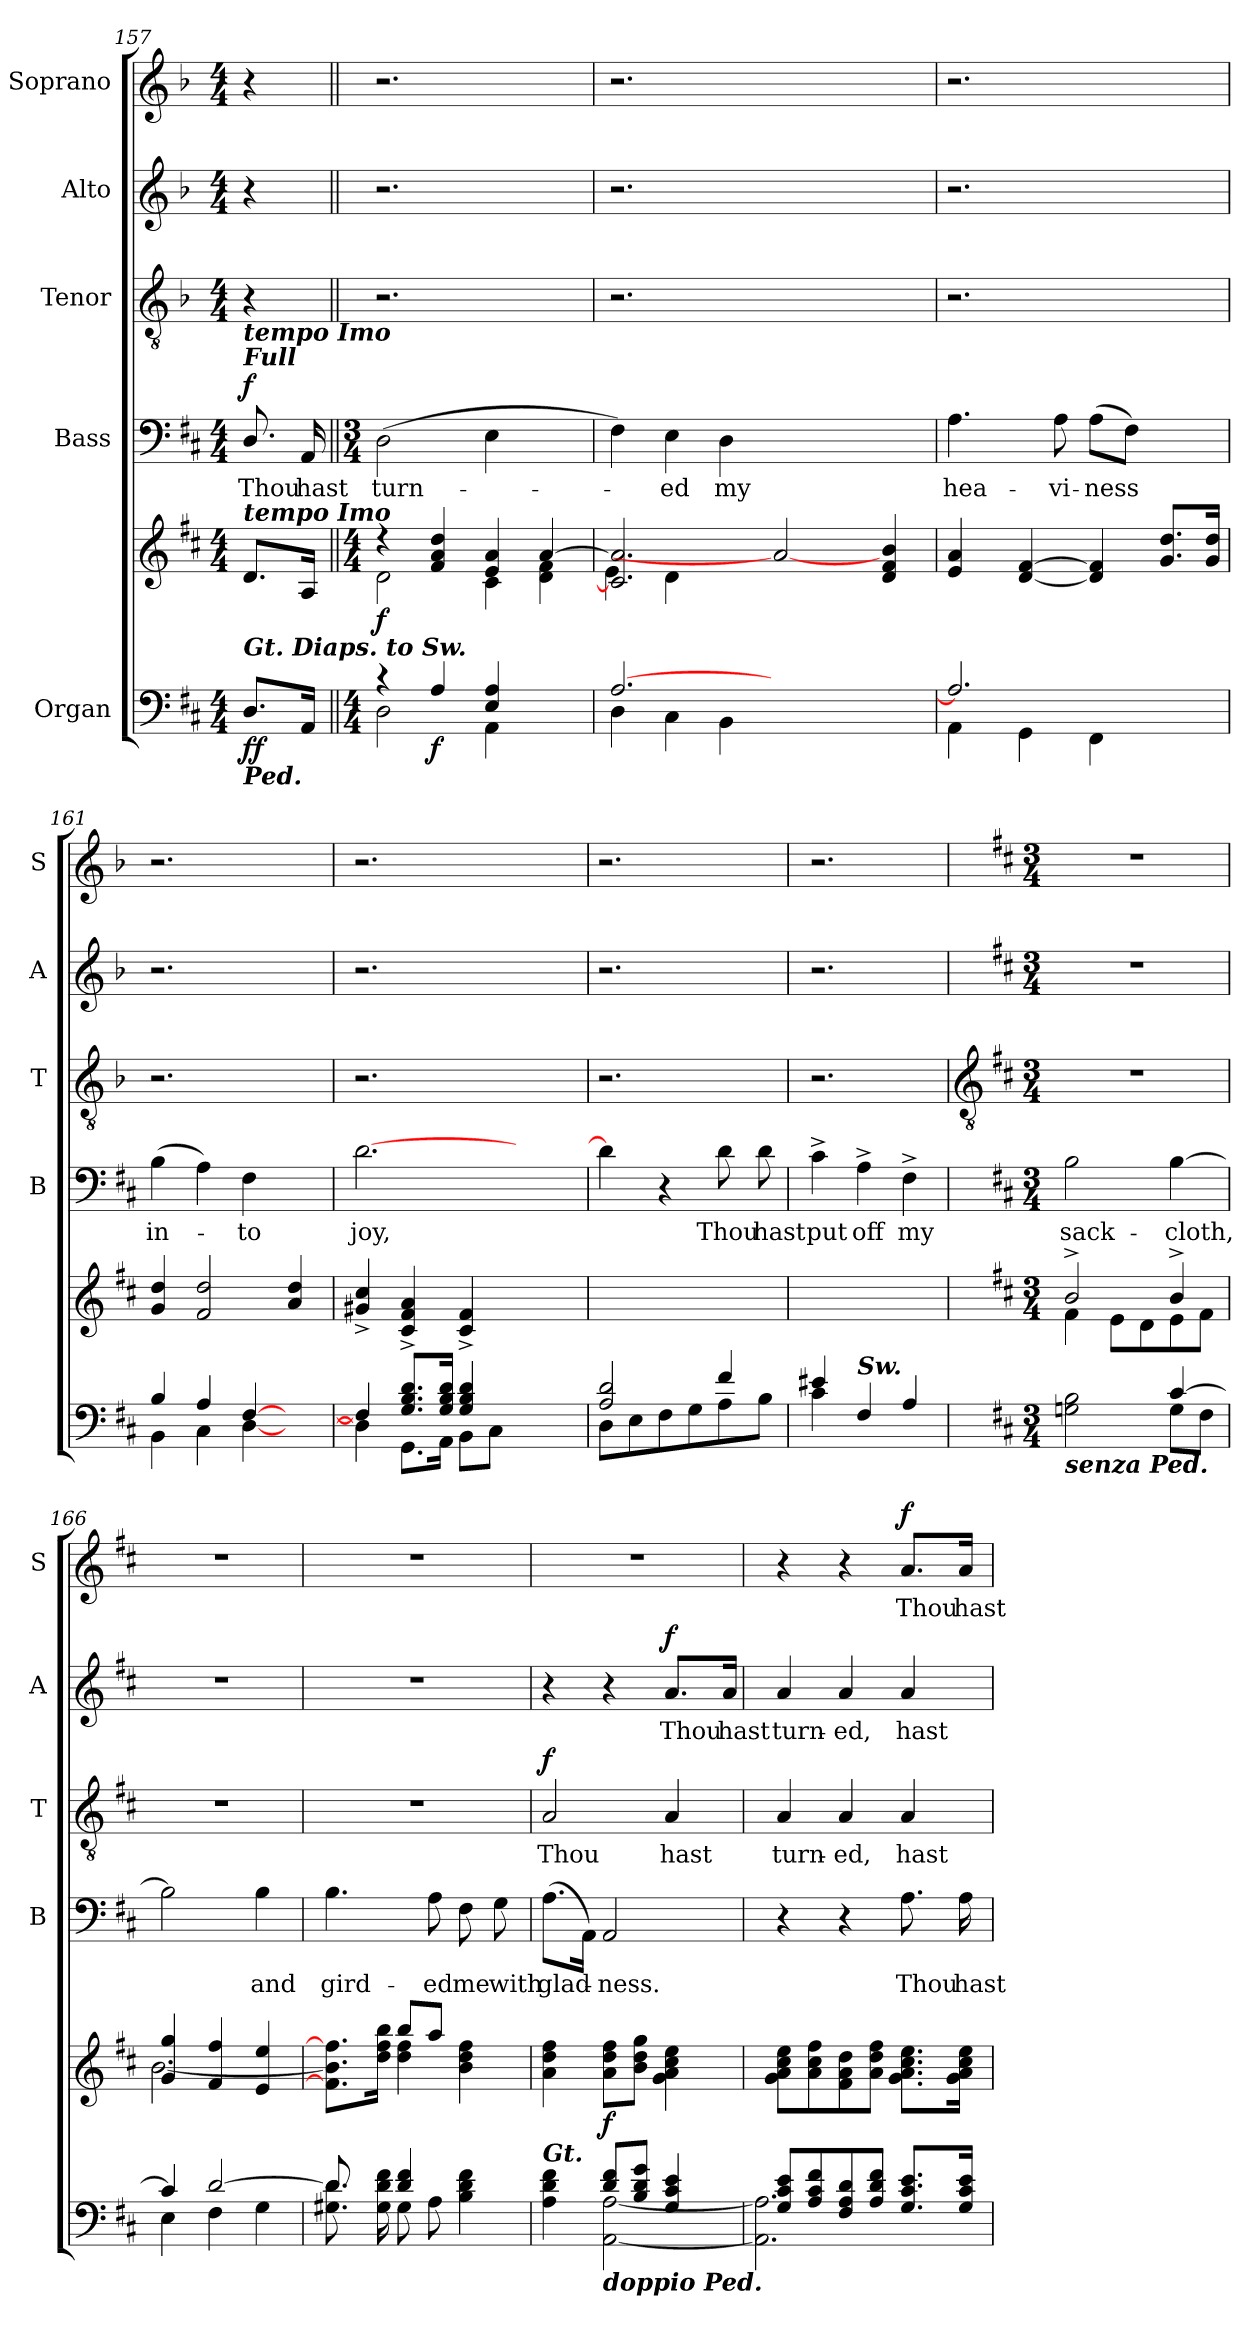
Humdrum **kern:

**kern	**kern	**dynam	**kern	**text	**dynam	**kern	**text	**dynam	**kern	**text	**dynam	**kern	**text	**dynam
*part5	*part5	*part5	*part4	*part4	*part4	*part3	*part3	*part3	*part2	*part2	*part2	*part1	*part1	*part1
*staff6	*staff5	*staff5/6	*staff4	*staff4	*staff4	*staff3	*staff3	*staff3	*staff2	*staff2	*staff2	*staff1	*staff1	*staff1
*I"Organ	*	*	*I"Bass	*	*	*I"Tenor	*	*	*I"Alto	*	*	*I"Soprano	*	*
*	*	*	*I'B	*	*	*I'T	*	*	*I'A	*	*	*I'S	*	*
!!LO:LB:g=z
*clefF4	*clefG2	*	*clefF4	*	*	*clefGv2	*	*	*clefG2	*	*	*clefG2	*	*
*k[f#c#]	*k[f#c#]	*	*k[f#c#]	*	*	*k[b-]	*	*	*k[b-]	*	*	*k[b-]	*	*
*D:	*D:	*	*D:	*	*	*F:	*	*	*F:	*	*	*F:	*	*
*M4/4	*M4/4	*	*M4/4	*	*	*M4/4	*	*	*M4/4	*	*	*M4/4	*	*
=157	=157	=157	=157	=157	=157	=157	=157	=157	=157	=157	=157	=157	=157	=157
*^	*^	*	*	*	*	*	*	*	*	*	*	*	*	*
!	!	!	!	!	!LO:TX:a:Bi:t=Full	!	!	!	!	!	!	!	!	!	!	!
!	!	!	!	!	!LO:TX:a:Bi:t=tempo Imo	!	!	!	!	!	!	!	!	!	!	!
!	!	!LO:TX:a:Bi:t=tempo Imo	!	!	!	!	!	!	!	!	!	!	!	!	!	!
!LO:TX:b:Bi:t=Ped.	!	!	!	!	!	!	!	!	!	!	!	!	!	!	!	!
!LO:TX:a:Bi:t=Gt. Diaps. to Sw.	!	!	!	!	!	!	!	!	!	!	!	!	!	!	!	!
!	!	!	!	!LO:DY:b=2	!	!LO:LY:b	!	!	!	!	!	!	!	!	!	!
!	!	!	!	!LO:DY:n=1:b	!	!	!LO:DY:b	!	!	!	!	!	!	!	!	!
4ryy	8.D/L	8.d/L	4ryy	f f	8.D/	Thou	f	4r	.	.	4r	.	.	4r	.	.
!	!	!	!	!	!	!LO:LY:b	!	!	!	!	!	!	!	!	!	!
.	16AA/J	16A/J	.	.	16AA	hast	.	.	.	.	.	.	.	.	.	.
=158||	=158||	=158||	=158||	=158||	=158||	=158||	=158||	=158||	=158||	=158||	=158||	=158||	=158||	=158||	=158||	=158||
*M4/4	*	*M4/4	*	*	*M3/4	*	*	*	*	*	*	*	*	*	*	*
!	!	!	!	!LO:DY:b	!	!LO:LY:b	!	!	!	!	!	!	!	!	!	!
4r	2D\	4r	2d\	f	(>2D	turn-	.	2.r	.	.	2.r	.	.	2.r	.	.
!	!	!	!	!LO:DY:b=2	!	!	!	!	!	!	!	!	!	!	!	!
4A/	.	4f#/ 4a/ 4dd/	.	f	.	.	.	.	.	.	.	.	.	.	.	.
4E/ 4A/	4AA\	4e/ 4a/	4c#\	.	4E	.	.	.	.	.	.	.	.	.	.	.
4ryy	4ryy	[4a/	4d\ 4f#\	.	4ryy	.	.	4ryy	.	.	4ryy	.	.	4ryy	.	.
=159	=159	=159	=159	=159	=159	=159	=159	=159	=159	=159	=159	=159	=159	=159	=159	=159
[2.A/	4D\	2.c#/] 2.a/]	4e\	.	4F#)	.	.	2.r	.	.	2.r	.	.	2.r	.	.
!	!	!	!	!	!	!LO:LY:b	!	!	!	!	!	!	!	!	!	!
.	4C#\	.	4d\	.	4E	ed	.	.	.	.	.	.	.	.	.	.
!	!	!	!	!	!	!LO:LY:b	!	!	!	!	!	!	!	!	!	!
.	4BB\	.	2ryy	.	4D	my	.	.	.	.	.	.	.	.	.	.
2.ryy	2.ryy	2a/_	.	.	2.ryy	.	.	2.ryy	.	.	2.ryy	.	.	2.ryy	.	.
.	.	.	2ryy	.	.	.	.	.	.	.	.	.	.	.	.	.
.	.	4d/ 4f#/ 4b/	.	.	.	.	.	.	.	.	.	.	.	.	.	.
=160	=160	=160	=160	=160	=160	=160	=160	=160	=160	=160	=160	=160	=160	=160	=160	=160
!	!	!	!	!	!	!LO:LY:b	!	!	!	!	!	!	!	!	!	!
2.A/]	4AA\	4e/ 4a/	8ryy	.	4.A	hea-	.	2.r	.	.	2.r	.	.	2.r	.	.
.	.	.	8ryy	.	.	.	.	.	.	.	.	.	.	.	.	.
.	4GG\	[4d/ [4f#/	2.ryy	.	.	.	.	.	.	.	.	.	.	.	.	.
!	!	!	!	!	!	!LO:LY:b	!	!	!	!	!	!	!	!	!	!
.	.	.	.	.	8A	-vi-	.	.	.	.	.	.	.	.	.	.
!	!	!	!	!	!	!LO:LY:b	!	!	!	!	!	!	!	!	!	!
.	4FF#\	4d/] 4f#/]	.	.	(>8AL	-ness	.	.	.	.	.	.	.	.	.	.
.	.	.	.	.	8F#J)	.	.	.	.	.	.	.	.	.	.	.
4ryy	4ryy	8.g/ 8.dd/L	.	.	4ryy	.	.	4ryy	.	.	4ryy	.	.	4ryy	.	.
.	.	16g/ 16dd/J	.	.	.	.	.	.	.	.	.	.	.	.	.	.
=161	=161	=161	=161	=161	=161	=161	=161	=161	=161	=161	=161	=161	=161	=161	=161	=161
!	!	!	!	!	!	!LO:LY:b	!	!	!	!	!	!	!	!	!	!
4B/	4BB\	4g/ 4dd/	2.ryy	.	(>4B	in-	.	2.r	.	.	2.r	.	.	2.r	.	.
4A/	4C#\	2f#/ 2dd/	.	.	4A)	.	.	.	.	.	.	.	.	.	.	.
!	!	!	!	!	!	!LO:LY:b	!	!	!	!	!	!	!	!	!	!
[4F#/	[4D\	.	.	.	4F#	to	.	.	.	.	.	.	.	.	.	.
4ryy	4ryy	4a/ 4dd/	4ryy	.	4ryy	.	.	4ryy	.	.	4ryy	.	.	4ryy	.	.
=162	=162	=162	=162	=162	=162	=162	=162	=162	=162	=162	=162	=162	=162	=162	=162	=162
!	!	!	!	!	!	!LO:LY:b	!	!	!	!	!	!	!	!	!	!
4F#/]	4D\]	4g#X/^ 4cc#/^	2.ryy	.	[2.d	joy,	.	2.r	.	.	2.r	.	.	2.r	.	.
8.G/ 8.B/ 8.d/L	8.GG\L	4c#/^ 4f#/^ 4a/^	.	.	.	.	.	.	.	.	.	.	.	.	.	.
16G/ 16B/ 16d/J	16AA\J	.	.	.	.	.	.	.	.	.	.	.	.	.	.	.
4G/ 4B/ 4d/	8BB\L	4c#/^ 4f#/^	.	.	.	.	.	.	.	.	.	.	.	.	.	.
.	8C#\J	.	.	.	.	.	.	.	.	.	.	.	.	.	.	.
2ryy	2ryy	2ryy	2ryy	.	2ryy	.	.	2ryy	.	.	2ryy	.	.	2ryy	.	.
*	*	*v	*v	*	*	*	*	*	*	*	*	*	*	*	*	*
=163	=163	=163	=163	=163	=163	=163	=163	=163	=163	=163	=163	=163	=163	=163	=163
2A/ 2d/	8D\L	2.ryy	.	4d]	.	.	2.r	.	.	2.r	.	.	2.r	.	.
.	8E\	.	.	.	.	.	.	.	.	.	.	.	.	.	.
.	8F#\	.	.	4r	.	.	.	.	.	.	.	.	.	.	.
.	8G\	.	.	.	.	.	.	.	.	.	.	.	.	.	.
!	!	!	!	!	!LO:LY:b	!	!	!	!	!	!	!	!	!	!
4f#/	8A\	.	.	8d	Thou	.	.	.	.	.	.	.	.	.	.
!	!	!	!	!	!LO:LY:b	!	!	!	!	!	!	!	!	!	!
.	8B\J	.	.	8d	hast	.	.	.	.	.	.	.	.	.	.
=164	=164	=164	=164	=164	=164	=164	=164	=164	=164	=164	=164	=164	=164	=164	=164
!	!	!	!	!	!LO:LY:b	!	!	!	!	!	!	!	!	!	!
4e#X/	4c#\	2.ryy	.	4c#^	put	.	2.r	.	.	2.r	.	.	2.r	.	.
!LO:TX:a:Bi:t=Sw.	!	!	!	!	!	!	!	!	!	!	!	!	!	!	!
!	!	!	!	!	!LO:LY:b	!	!	!	!	!	!	!	!	!	!
4F#/	2ryy	.	.	4A^	off	.	.	.	.	.	.	.	.	.	.
!	!	!	!	!	!LO:LY:b	!	!	!	!	!	!	!	!	!	!
4A/	.	.	.	4F#^	my	.	.	.	.	.	.	.	.	.	.
!!LO:LB:g=z
=165	=165	=165	=165	=165	=165	=165	=165	=165	=165	=165	=165	=165	=165	=165	=165
*	*	*	*	*	*	*	*clefGv2	*	*	*	*	*	*	*	*
*	*	*	*	*	*	*	*k[f#c#]	*	*	*k[f#c#]	*	*	*k[f#c#]	*	*
*	*	*	*	*	*	*	*D:	*	*	*D:	*	*	*D:	*	*
*M3/4	*	*M3/4	*	*M3/4	*	*	*M3/4	*	*	*M3/4	*	*	*M3/4	*	*
*	*	*^	*	*	*	*	*	*	*	*	*	*	*	*	*
!LO:TX:b:Bi:t=senza Ped.	!	!	!	!	!	!	!	!	!	!	!	!	!	!	!	!
!	!	!	!	!	!	!LO:LY:b	!	!LO:N:vis=1	!	!	!LO:N:vis=1	!	!	!LO:N:vis=1	!	!
2ryy	2Gn\ 2B\	2b^/	4f#\	.	2B	sack-	.	2.r	.	.	2.r	.	.	2.r	.	.
.	.	.	8e\L	.	.	.	.	.	.	.	.	.	.	.	.	.
.	.	.	8d\	.	.	.	.	.	.	.	.	.	.	.	.	.
!	!	!	!	!	!	!LO:LY:b	!	!	!	!	!	!	!	!	!	!
[4c#/	8G\L	4b^/	8e\	.	[4B	-cloth,	.	.	.	.	.	.	.	.	.	.
.	8F#\J	.	8f#\J	.	.	.	.	.	.	.	.	.	.	.	.	.
=166	=166	=166	=166	=166	=166	=166	=166	=166	=166	=166	=166	=166	=166	=166	=166	=166
!	!	!	!	!	!	!	!	!LO:N:vis=1	!	!	!LO:N:vis=1	!	!	!LO:N:vis=1	!	!
4c#/]	4E\	4g/ 4gg/	[2.b\	.	2B]	.	.	2.r	.	.	2.r	.	.	2.r	.	.
[2d/	4F#\	4f#/ 4ff#/	.	.	.	.	.	.	.	.	.	.	.	.	.	.
!	!	!	!	!	!	!LO:LY:b	!	!	!	!	!	!	!	!	!	!
.	4G\	4e/ 4ee/	.	.	4B	and	.	.	.	.	.	.	.	.	.	.
=167	=167	=167	=167	=167	=167	=167	=167	=167	=167	=167	=167	=167	=167	=167	=167	=167
!	!	!	!	!	!	!LO:LY:b	!	!LO:N:vis=1	!	!	!LO:N:vis=1	!	!	!LO:N:vis=1	!	!
8d]	8.G#X\ 8.d\L	4ryy	8.f#\] 8.b\] 8.ff#\]L	.	4.B	gird-	.	2.r	.	.	2.r	.	.	2.r	.	.
8ryy	.	.	.	.	.	.	.	.	.	.	.	.	.	.	.	.
.	16G#\ 16d\ 16f#\L	.	16dd\ 16ff#\ 16bb\J	.	.	.	.	.	.	.	.	.	.	.	.	.
4d/ 4f#/	8G#\	8bb/L	4dd\ 4ff#\	.	.	.	.	.	.	.	.	.	.	.	.	.
!	!	!	!	!	!	!LO:LY:b	!	!	!	!	!	!	!	!	!	!
.	8A\J	8aa/J	.	.	8A	-ed	.	.	.	.	.	.	.	.	.	.
!	!	!	!	!	!	!LO:LY:b	!	!	!	!	!	!	!	!	!	!
4ryy	4B\ 4d\ 4f#\	4ryy	4b\ 4dd\ 4ff#\	.	8F#	me	.	.	.	.	.	.	.	.	.	.
!	!	!	!	!	!	!LO:LY:b	!	!	!	!	!	!	!	!	!	!
.	.	.	.	.	8G	with	.	.	.	.	.	.	.	.	.	.
=168	=168	=168	=168	=168	=168	=168	=168	=168	=168	=168	=168	=168	=168	=168	=168	=168
!LO:TX:a:Bi:t=Gt.	!	!	!	!	!	!	!	!	!	!	!	!	!	!	!	!
!	!	!	!	!	!	!LO:LY:b	!	!	!LO:LY:b	!LO:DY:b	!	!	!	!LO:N:vis=1	!	!
4ryy	4A\ 4d\ 4f#\	2.ryy	4a\ 4dd\ 4ff#\	.	(8.AL	glad-	.	2A	Thou	f	4r	.	.	2.r	.	.
.	.	.	.	.	16AAJ)	.	.	.	.	.	.	.	.	.	.	.
!LO:TX:b:Bi:t=doppio Ped.	!	!	!	!	!	!	!	!	!	!	!	!	!	!	!	!
!	!	!	!	!LO:DY:a=2	!	!LO:LY:b	!	!	!	!	!	!	!	!	!	!
8d/ 8f#/L	[2AA\ [2A\	.	8a\ 8dd\ 8ff#\L	f	2AA	ness.	.	.	.	.	4r	.	.	.	.	.
8B/ 8d/ 8g/J	.	.	8b\ 8dd\ 8gg\J	.	.	.	.	.	.	.	.	.	.	.	.	.
!	!	!	!	!	!	!	!	!	!LO:LY:b	!	!	!LO:LY:b	!LO:DY:b	!	!	!
4G/ 4c#/ 4e/	.	.	4g\ 4a\ 4cc#\ 4ee\	.	.	.	.	4A	hast	.	8.a/L	Thou	f	.	.	.
!	!	!	!	!	!	!	!	!	!	!	!	!LO:LY:b	!	!	!	!
.	.	.	.	.	.	.	.	.	.	.	16a/Jk	hast	.	.	.	.
=169	=169	=169	=169	=169	=169	=169	=169	=169	=169	=169	=169	=169	=169	=169	=169	=169
!	!	!	!	!	!	!	!	!	!LO:LY:b	!	!	!LO:LY:b	!	!	!	!
8G/ 8c#/ 8e/L	2.AA\] 2.A\]	2ryy	8g\ 8a\ 8cc#\ 8ee\L	.	4r	.	.	4A	turn-	.	4a	turn-	.	4r	.	.
8A/ 8c#/ 8f#/	.	.	8a\ 8cc#\ 8ff#\	.	.	.	.	.	.	.	.	.	.	.	.	.
!	!	!	!	!	!	!	!	!	!LO:LY:b	!	!	!LO:LY:b	!	!	!	!
8F#/ 8A/ 8d/	.	.	8f#\ 8a\ 8dd\	.	4r	.	.	4A	-ed,	.	4a	-ed,	.	4r	.	.
8A/ 8d/ 8f#/J	.	.	8a\ 8dd\ 8ff#\J	.	.	.	.	.	.	.	.	.	.	.	.	.
!	!	!	!	!	!	!LO:LY:b	!	!	!LO:LY:b	!	!	!LO:LY:b	!	!	!LO:LY:b	!LO:DY:b
8.G/ 8.c#/ 8.e/L	.	8.ryy	8.g\ 8.a\ 8.cc#\ 8.ee\L	.	8.A	Thou	.	4A	hast	.	4a	hast	.	8.a/L	Thou	f
!	!	!	!	!	!	!LO:LY:b	!	!	!	!	!	!	!	!	!LO:LY:b	!
16G/ 16c#/ 16e/J	.	16ryy	16g\ 16a\ 16cc#\ 16ee\J	.	16A	hast	.	.	.	.	.	.	.	16a/Jk	hast	.
*v	*v	*	*	*	*	*	*	*	*	*	*	*	*	*	*	*
*	*v	*v	*	*	*	*	*	*	*	*	*	*	*	*	*
=	=	=	=	=	=	=	=	=	=	=	=	=	=	=
*-	*-	*-	*-	*-	*-	*-	*-	*-	*-	*-	*-	*-	*-	*-
